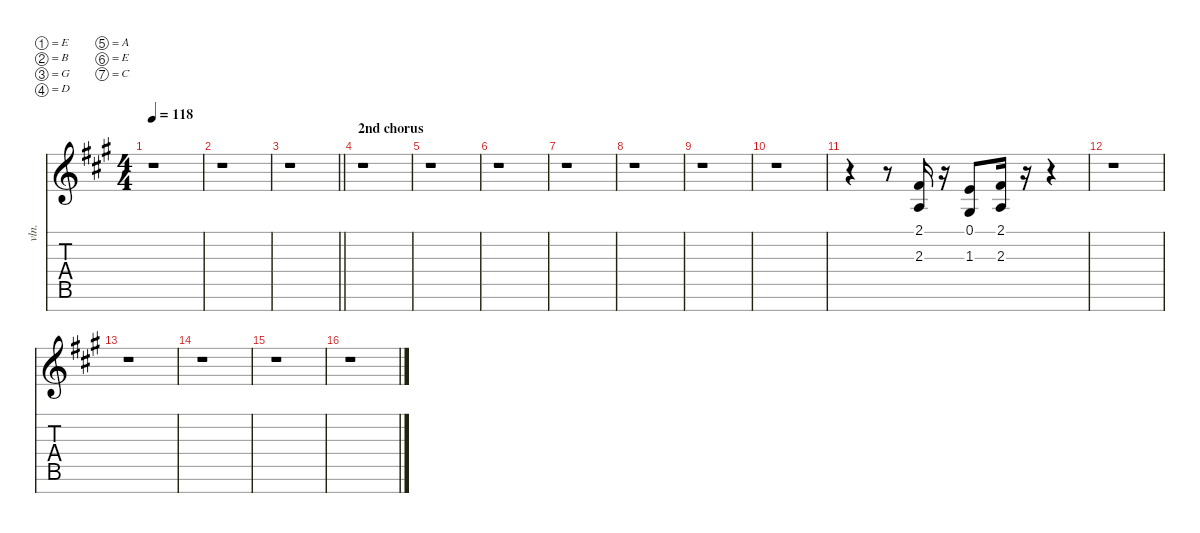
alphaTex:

\defaultSystemsLayout 4
\hideDynamics
\bracketExtendMode nobrackets
\otherSystemsTrackNameOrientation horizontal
\track ("solo violin" "vln.") {instrument violin}
\staff {score tabs}
\tuning (E4 B3 G3 D3 A2 E2 C-1)
\ts (4 4)
\tempo 118
\clef g2
\ks f#minor
r.1{dy mp} |
r.1 |
\barLineRight lightlight
r.1 |
\section ("" "2nd chorus")
r.1 |
r.1 |
r.1 |
r.1 |
r.1 |
r.1 |
r.1 |
r.4 r.8 (2.1{acc #} 2.3{acc forcenatural}).16 r.16 (0.1{acc forcenatural} 1.3{acc #}).8{dy p} (2.1{acc #} 2.3{acc forcenatural}).16{dy mp} r.16 r.4 |
r.1 |
r.1 |
r.1 |
r.1 |
r.1
